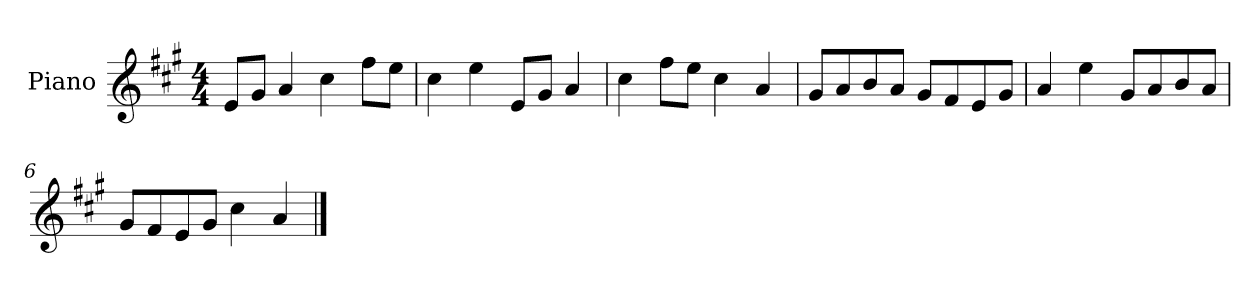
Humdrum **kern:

**kern
*part1
*staff1
*I"Piano
*I'P-no
*clefG2
*k[f#c#g#]
*M4/4
*MM90
=1
8e/L
8g#/J
4a/
4cc#\
8ff#\L
8ee\J
=2
4cc#\
4ee\
8e/L
8g#/J
4a/
=3
4cc#\
8ff#\L
8ee\J
4cc#\
4a/
=4
8g#/L
8a/
8b/
8a/J
8g#/L
8f#/
8e/
8g#/J
=5
4a/
4ee\
8g#/L
8a/
8b/
8a/J
=6
8g#/L
8f#/
8e/
8g#/J
4cc#\
4a/
==
*-
